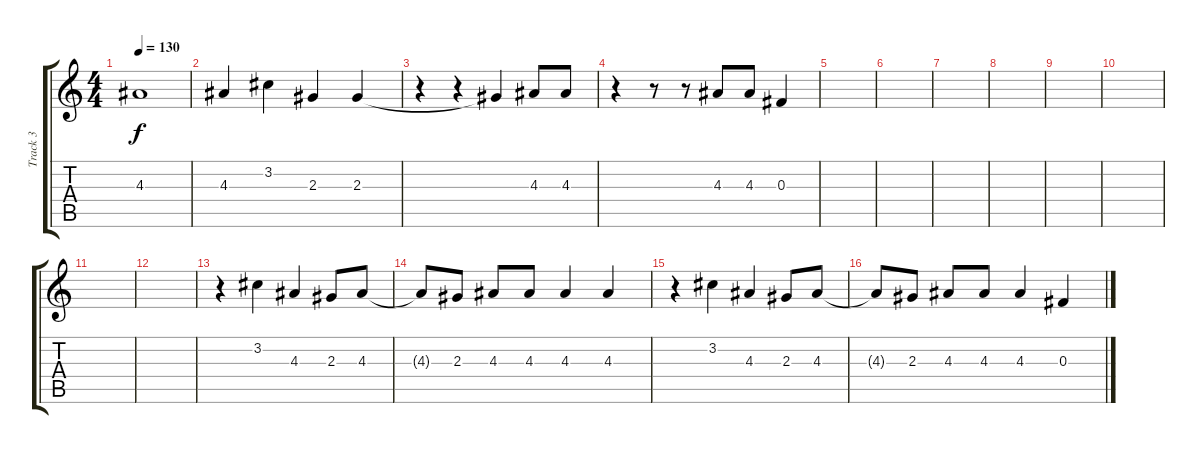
\track ("Track 3" "Track 3") {instrument acousticguitarsteel}
\staff {score tabs}
\tuning (Eb4 Bb3 Gb3 Db3 Ab2 Eb2) {hide}
\ts (4 4)
\tempo 130
\clef g2
\ks c
4.3{t}.1{dy f} |
4.3.4 3.2.4 2.3.4 2.3.4 |
r.4 r.4 2.3{t}.4 4.3.8 4.3.8 |
r.4 r.8 r.8 4.3.8 4.3.8 0.3.4 |
|
|
|
|
|
|
|
|
r.4 3.2.4 4.3.4 2.3.8 4.3.8 |
4.3{t}.8 2.3.8 4.3.8 4.3.8 4.3.4 4.3.4 |
r.4 3.2.4 4.3.4 2.3.8 4.3.8 |
4.3{t}.8 2.3.8 4.3.8 4.3.8 4.3.4 0.3.4
